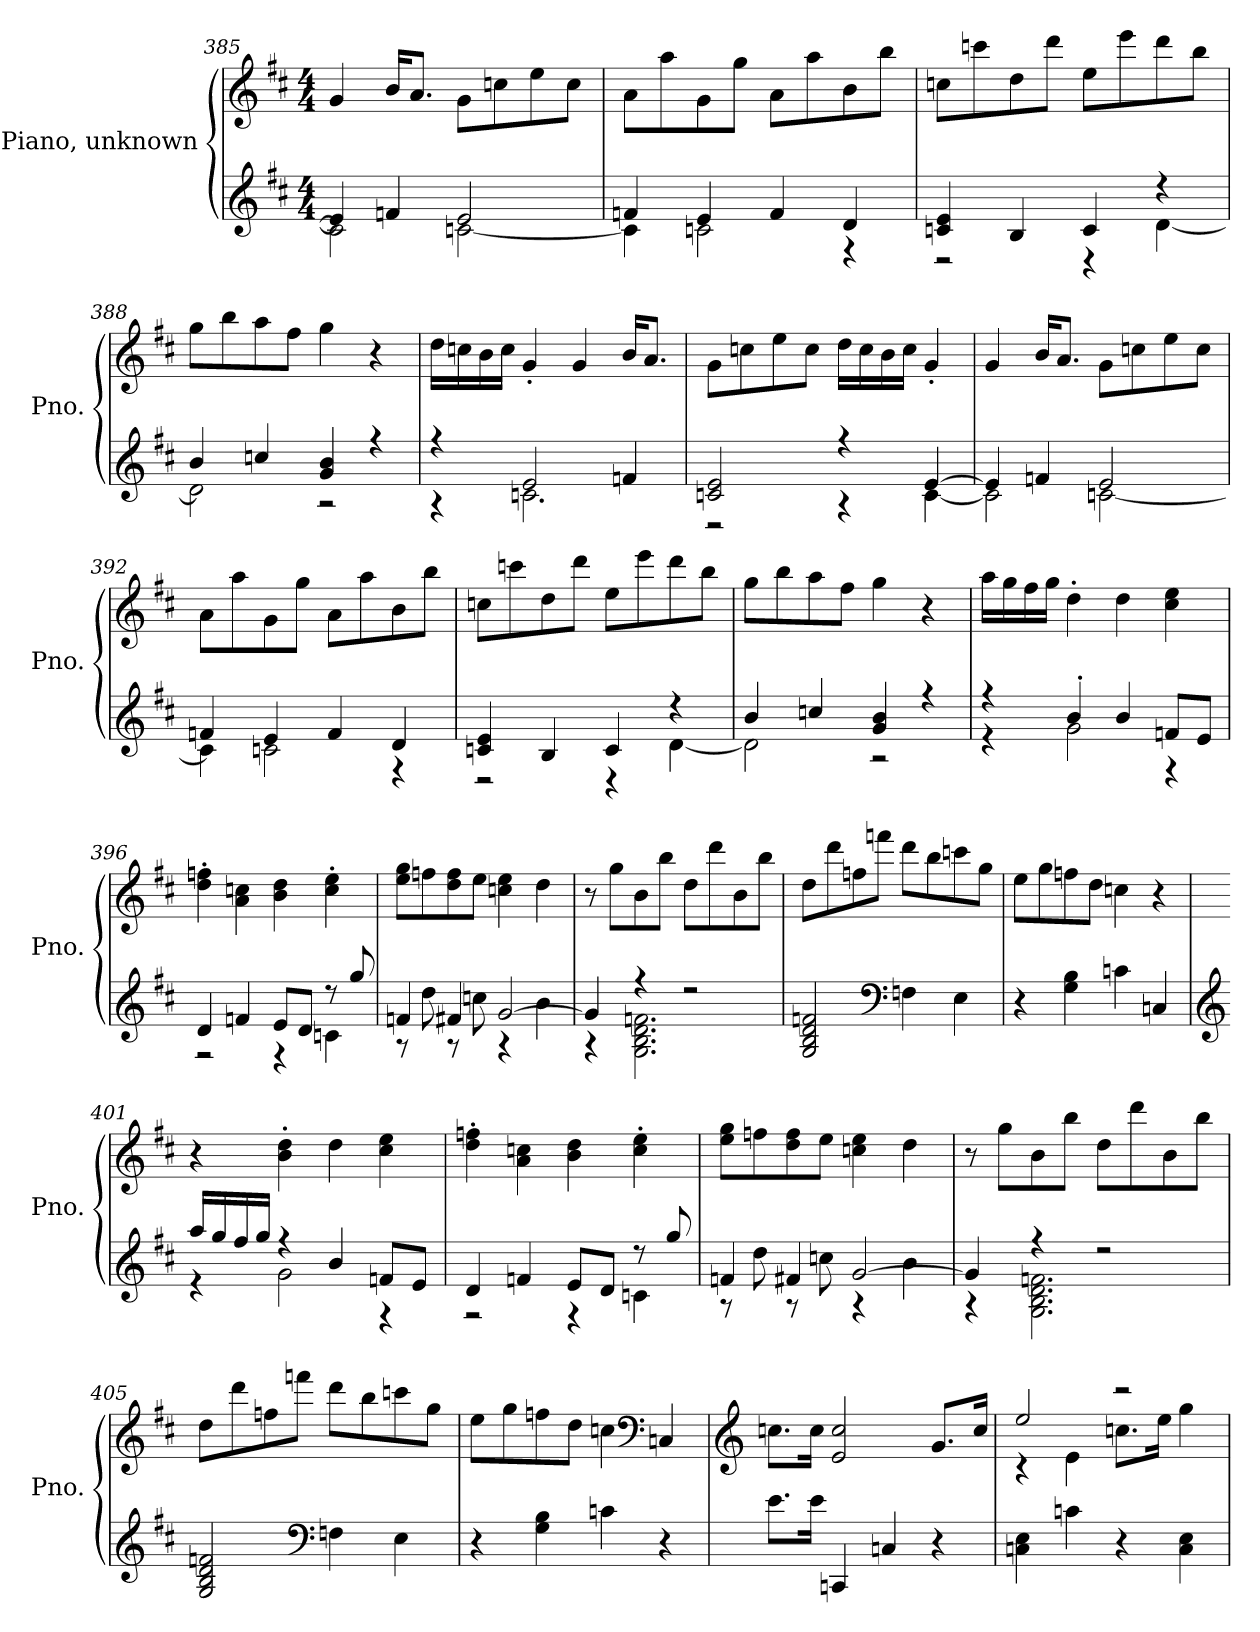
**kern	**kern
*part1	*part1
*staff2	*staff1
*I"Piano, unknown	*
*I'Pno.	*
*clefG2	*clefG2
*k[f#c#]	*k[f#c#]
*M4/4	*M4/4
=385	=385
*^	*
4e/]	2c\]	4g/
4fn/	.	16b/KL
.	.	8.a/J
2e/	[2cn\	8g\L
.	.	8ccn\
.	.	8ee\
.	.	8cc\J
=386	=386	=386
4fn/	4c\]	8a\L
.	.	8aa\
4e/	2cn\	8g\
.	.	8gg\J
4f/	.	8a\L
.	.	8aa\
4d/	4r	8b\
.	.	8bb\J
!!LO:LB:g=z
=387	=387	=387
4cn/ 4e/	2r	8ccn\L
.	.	8cccn\
4B/	.	8dd\
.	.	8ddd\J
4c/	4r	8ee\L
.	.	8eee\
4r	[4d\	8ddd\
.	.	8bb\J
=388	=388	=388
4b/	2d\]	8gg\L
.	.	8bb\
4ccn/	.	8aa\
.	.	8ff#\J
4g/ 4b/	2r	4gg\
4r	.	4r
=389	=389	=389
4r	4r	16dd\LL
.	.	16ccn\
.	.	16b\
.	.	16cc\JJ
2e/	2.cn\	4g'/
.	.	4g/
4fn/	.	16b/KL
.	.	8.a/J
=390	=390	=390
2cn/ 2e/	2r	8g\L
.	.	8ccn\
.	.	8ee\
.	.	8cc\J
4r	4r	16dd\LL
.	.	16cc\
.	.	16b\
.	.	16cc\JJ
[4e/	[4c\	4g'/
!!LO:LB:g=z
=391	=391	=391
4e/]	2c\]	4g/
4fn/	.	16b/KL
.	.	8.a/J
2e/	[2cn\	8g\L
.	.	8ccn\
.	.	8ee\
.	.	8cc\J
=392	=392	=392
4fn/	4c\]	8a\L
.	.	8aa\
4e/	2cn\	8g\
.	.	8gg\J
4f/	.	8a\L
.	.	8aa\
4d/	4r	8b\
.	.	8bb\J
=393	=393	=393
4cn/ 4e/	2r	8ccn\L
.	.	8cccn\
4B/	.	8dd\
.	.	8ddd\J
4c/	4r	8ee\L
.	.	8eee\
4r	[4d\	8ddd\
.	.	8bb\J
=394	=394	=394
4b/	2d\]	8gg\L
.	.	8bb\
4ccn/	.	8aa\
.	.	8ff#\J
4g/ 4b/	2r	4gg\
4r	.	4r
=395	=395	=395
4r	4r	16aa\LL
.	.	16gg\
.	.	16ff#\
.	.	16gg\JJ
4b'/	2g\	4dd'\
4b/	.	4dd\
8fn/L	4r	4cc#\ 4ee\
8e/J	.	.
!!LO:PB:g=z
=396	=396	=396
4d/	2r	4dd\' 4ffn\'
4fn/	.	4a\ 4ccn\
8e/L	4r	4b\ 4dd\
8d/J	.	.
8r	4cn\	4cc\' 4ee\'
8gg/	.	.
=397	=397	=397
4fn/	8r	8ee\ 8gg\L
.	8dd\	8ffn\
4f#X/	8r	8dd\ 8ff\
.	8ccn\	8ee\J
[2g/	4r	4ccn\ 4ee\
.	4b\	4dd\
=398	=398	=398
4g/]	4r	8r
.	.	8gg\L
4r	2.G\ 2.B\ 2.d\ 2.fn\	8b\
.	.	8bb\J
2r	.	8dd\L
.	.	8ddd\
.	.	8b\
.	.	8bb\J
*v	*v	*
=399	=399
2G/ 2B/ 2d/ 2fn/	8dd\L
.	8ddd\
.	8ffn\
.	8fffn\J
*clefF4	*
4Fn\	8ddd\L
.	8bb\
4E\	8cccn\
.	8gg\J
!!LO:LB:g=z
=400	=400
4r	8ee\L
.	8gg\
4G\ 4B\	8ffn\
.	8dd\J
4cn\	4ccn\
4Cn/	4r
=401	=401
*clefG2	*
*^	*
16aa/LL	4r	4r
16gg/	.	.
16ff#/	.	.
16gg/JJ	.	.
4r	2g\	4b\' 4dd\'
4b/	.	4dd\
8fn/L	4r	4cc#\ 4ee\
8e/J	.	.
=402	=402	=402
4d/	2r	4dd\' 4ffn\'
4fn/	.	4a\ 4ccn\
8e/L	4r	4b\ 4dd\
8d/J	.	.
8r	4cn\	4cc\' 4ee\'
8gg/	.	.
=403	=403	=403
4fn/	8r	8ee\ 8gg\L
.	8dd\	8ffn\
4f#X/	8r	8dd\ 8ff\
.	8ccn\	8ee\J
[2g/	4r	4ccn\ 4ee\
.	4b\	4dd\
!!LO:LB:g=z
=404	=404	=404
4g/]	4r	8r
.	.	8gg\L
4r	2.G\ 2.B\ 2.d\ 2.fn\	8b\
.	.	8bb\J
2r	.	8dd\L
.	.	8ddd\
.	.	8b\
.	.	8bb\J
*v	*v	*
=405	=405
2G/ 2B/ 2d/ 2fn/	8dd\L
.	8ddd\
.	8ffn\
.	8fffn\J
*clefF4	*
4Fn\	8ddd\L
.	8bb\
4E\	8cccn\
.	8gg\J
=406	=406
4r	8ee\L
.	8gg\
4G\ 4B\	8ffn\
.	8dd\J
4cn\	4ccn\
*	*clefF4
4r	4Cn/
=407	=407
*	*clefG2
8.e\L	8.ccn\L
16e\Jk	16cc\Jk
4CCn/	2e/ 2cc/
4Cn/	.
4r	8.g/L
.	16cc/Jk
!!LO:LB:g=z
=408	=408
*	*^
4Cn\ 4E\	2ee/	4r
4cn\	.	4e\
4r	2r	8.ccn\L
.	.	16ee\Jk
4C\ 4E\	.	4gg\
*	*v	*v
=	=
*-	*-
